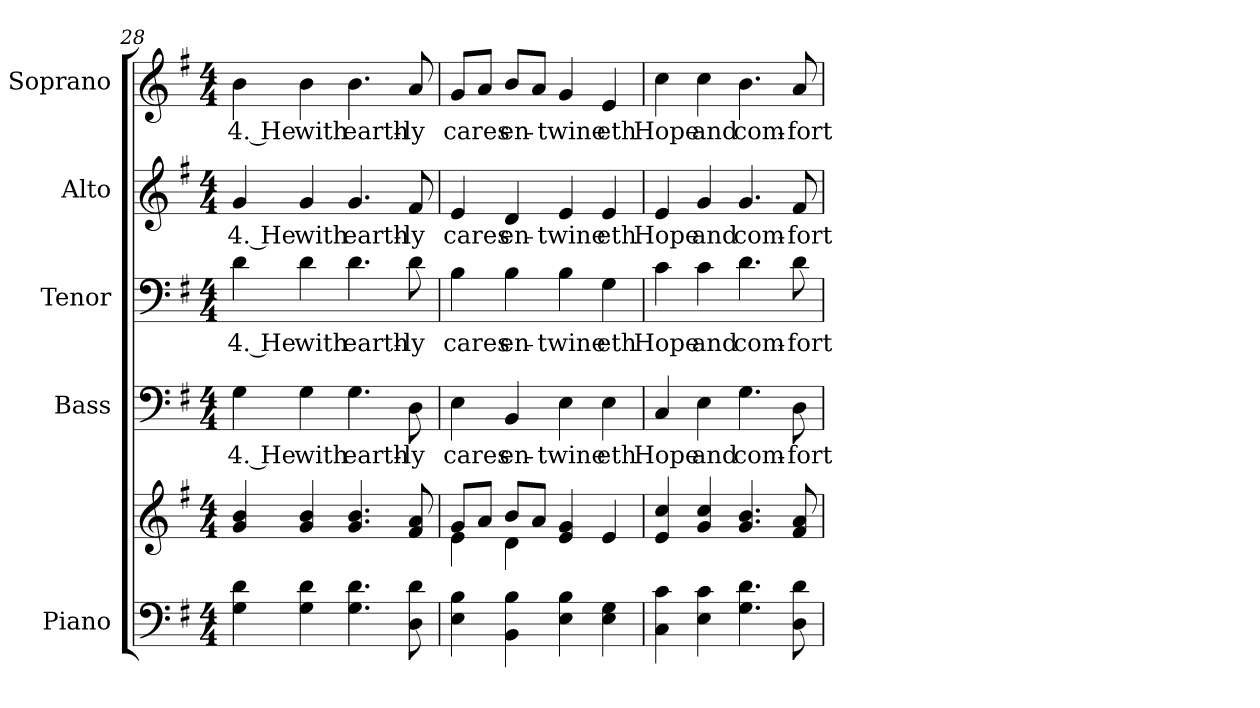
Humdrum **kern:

**kern	**kern	**kern	**text	**kern	**text	**kern	**text	**kern	**text
*part5	*part5	*part4	*part4	*part3	*part3	*part2	*part2	*part1	*part1
*staff6	*staff5	*staff4	*staff4	*staff3	*staff3	*staff2	*staff2	*staff1	*staff1
*I"Piano	*	*I"Bass	*	*I"Tenor	*	*I"Alto	*	*I"Soprano	*
*I'Pno.	*	*I'B.	*	*I'T.	*	*I'A.	*	*I'S.	*
*clefF4	*clefG2	*clefF4	*	*clefF4	*	*clefG2	*	*clefG2	*
*k[f#]	*k[f#]	*k[f#]	*	*k[f#]	*	*k[f#]	*	*k[f#]	*
*G:	*G:	*G:	*	*G:	*	*G:	*	*G:	*
*M4/4	*M4/4	*M4/4	*	*M4/4	*	*M4/4	*	*M4/4	*
=28	=28	=28	=28	=28	=28	=28	=28	=28	=28
!	!	!	!LO:LY:b:color=#000000	!	!	!	!	!	!
!	!	!	!	!	!LO:LY:b:color=#000000	!	!	!	!
!	!	!	!	!	!	!	!LO:LY:b:color=#000000	!	!
!	!	!	!	!	!	!	!	!	!LO:LY:b:color=#000000
4Gi\ 4di	4gi/ 4bi	4Gi\	4. He	4di\	4. He	4gi/	4. He	4bi\	4. He
!	!	!	!LO:LY:b:color=#000000	!	!	!	!	!	!
!	!	!	!	!	!LO:LY:b:color=#000000	!	!	!	!
!	!	!	!	!	!	!	!LO:LY:b:color=#000000	!	!
!	!	!	!	!	!	!	!	!	!LO:LY:b:color=#000000
4Gi\ 4di	4gi/ 4bi	4Gi\	with	4di\	with	4gi/	with	4bi\	with
!	!	!	!LO:LY:b:color=#000000	!	!	!	!	!	!
!	!	!	!	!	!LO:LY:b:color=#000000	!	!	!	!
!	!	!	!	!	!	!	!LO:LY:b:color=#000000	!	!
!	!	!	!	!	!	!	!	!	!LO:LY:b:color=#000000
4.Gi\ 4.di	4.gi/ 4.bi	4.Gi\	earth-	4.di\	earth-	4.gi/	earth-	4.bi\	earth-
!	!	!	!LO:LY:b:color=#000000	!	!	!	!	!	!
!	!	!	!	!	!LO:LY:b:color=#000000	!	!	!	!
!	!	!	!	!	!	!	!LO:LY:b:color=#000000	!	!
!	!	!	!	!	!	!	!	!	!LO:LY:b:color=#000000
8Di\ 8di	8f#i/ 8ai	8Di\	-ly	8di\	-ly	8f#i/	-ly	8ai/	-ly
!!LO:PB:g=z
=29	=29	=29	=29	=29	=29	=29	=29	=29	=29
*	*^	*	*	*	*	*	*	*	*
!	!	!	!	!LO:LY:b:color=#000000	!	!	!	!	!	!
!	!	!	!	!	!	!LO:LY:b:color=#000000	!	!	!	!
!	!	!	!	!	!	!	!	!LO:LY:b:color=#000000	!	!
!	!	!	!	!	!	!	!	!	!	!LO:LY:b:color=#000000
4Ei\ 4Bi	8gi/L	4ei\	4Ei\	cares	4Bi\	cares	4ei/	cares	8gi/L	cares
.	8ai/J	.	.	.	.	.	.	.	8ai/J	.
!	!	!	!	!LO:LY:b:color=#000000	!	!	!	!	!	!
!	!	!	!	!	!	!LO:LY:b:color=#000000	!	!	!	!
!	!	!	!	!	!	!	!	!LO:LY:b:color=#000000	!	!
!	!	!	!	!	!	!	!	!	!	!LO:LY:b:color=#000000
4BBi\ 4Bi	8bi/L	4di\	4BBi/	en-	4Bi\	en-	4di/	en-	8bi/L	en-
.	8ai/J	.	.	.	.	.	.	.	8ai/J	.
!	!	!	!	!LO:LY:b:color=#000000	!	!	!	!	!	!
!	!	!	!	!	!	!LO:LY:b:color=#000000	!	!	!	!
!	!	!	!	!	!	!	!	!LO:LY:b:color=#000000	!	!
!	!	!	!	!	!	!	!	!	!	!LO:LY:b:color=#000000
4Ei\ 4Bi	4ei/ 4gi	2ryy	4Ei\	-twine	4Bi\	-twine	4ei/	-twine	4gi/	-twine
!	!	!	!	!LO:LY:b:color=#000000	!	!	!	!	!	!
!	!	!	!	!	!	!LO:LY:b:color=#000000	!	!	!	!
!	!	!	!	!	!	!	!	!LO:LY:b:color=#000000	!	!
!	!	!	!	!	!	!	!	!	!	!LO:LY:b:color=#000000
4Ei\ 4Gi	4ei/	.	4Ei\	eth	4Gi\	eth	4ei/	eth	4ei/	eth
*	*v	*v	*	*	*	*	*	*	*	*
=30	=30	=30	=30	=30	=30	=30	=30	=30	=30
!	!	!	!LO:LY:b:color=#000000	!	!	!	!	!	!
!	!	!	!	!	!LO:LY:b:color=#000000	!	!	!	!
!	!	!	!	!	!	!	!LO:LY:b:color=#000000	!	!
!	!	!	!	!	!	!	!	!	!LO:LY:b:color=#000000
4Ci\ 4ci	4ei/ 4cci	4Ci/	Hope	4ci\	Hope	4ei/	Hope	4cci\	Hope
!	!	!	!LO:LY:b:color=#000000	!	!	!	!	!	!
!	!	!	!	!	!LO:LY:b:color=#000000	!	!	!	!
!	!	!	!	!	!	!	!LO:LY:b:color=#000000	!	!
!	!	!	!	!	!	!	!	!	!LO:LY:b:color=#000000
4Ei\ 4ci	4gi/ 4cci	4Ei\	and	4ci\	and	4gi/	and	4cci\	and
!	!	!	!LO:LY:b:color=#000000	!	!	!	!	!	!
!	!	!	!	!	!LO:LY:b:color=#000000	!	!	!	!
!	!	!	!	!	!	!	!LO:LY:b:color=#000000	!	!
!	!	!	!	!	!	!	!	!	!LO:LY:b:color=#000000
4.Gi\ 4.di	4.gi/ 4.bi	4.Gi\	com-	4.di\	com-	4.gi/	com-	4.bi\	com-
!	!	!	!LO:LY:b:color=#000000	!	!	!	!	!	!
!	!	!	!	!	!LO:LY:b:color=#000000	!	!	!	!
!	!	!	!	!	!	!	!LO:LY:b:color=#000000	!	!
!	!	!	!	!	!	!	!	!	!LO:LY:b:color=#000000
8Di\ 8di	8f#i/ 8ai	8Di\	-fort	8di\	-fort	8f#i/	-fort	8ai/	-fort
=	=	=	=	=	=	=	=	=	=
*-	*-	*-	*-	*-	*-	*-	*-	*-	*-
